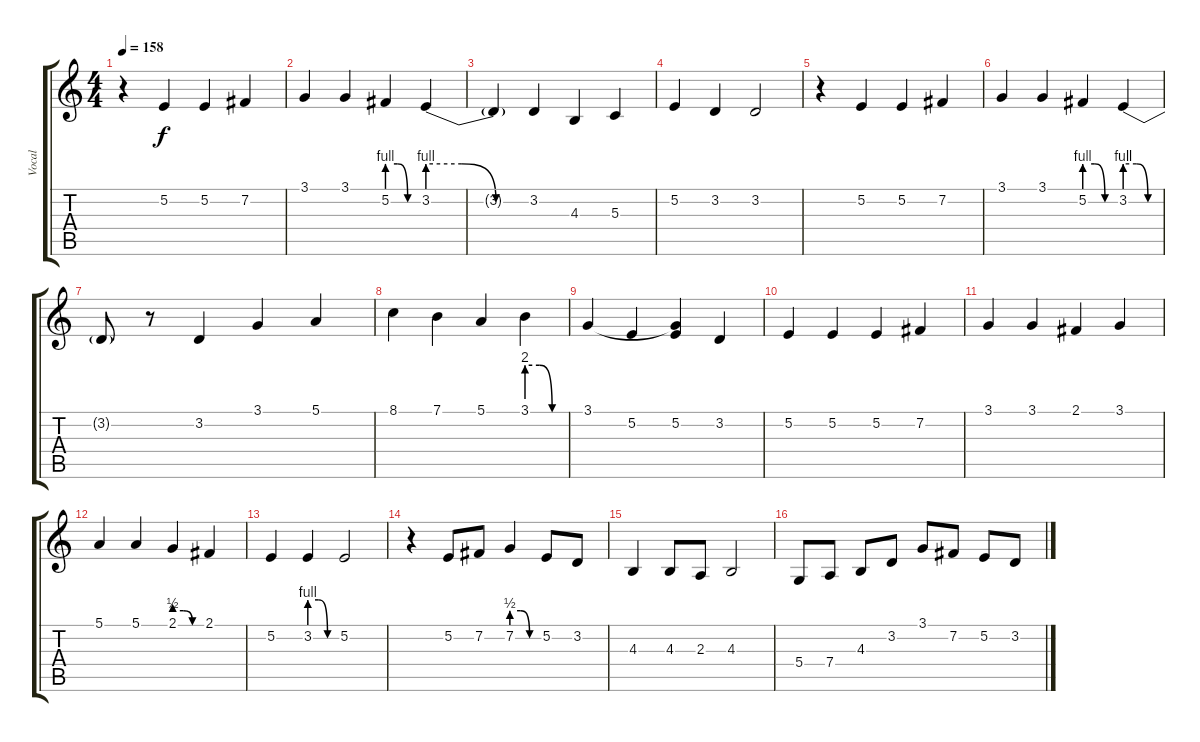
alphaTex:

\track ("Vocal" "Vocal") {instrument lead6voice}
\staff {score tabs}
\tuning (E4 B3 G3 D3 A2 E2) {hide}
\ts (4 4)
\tempo 158
\clef g2
\ks c
r.4{dy f} 5.2.4 5.2.4 7.2.4 |
3.1.4 3.1.4 5.2{be (custom 0 4 20 4 40 0 60 0)}.4 3.2{be (custom 0 4 20 4 40 0 60 0)}.4 |
3.2{t}.4 3.2.4 4.3.4 5.3.4 |
5.2.4 3.2.4 3.2.2 |
r.4 5.2.4 5.2.4 7.2.4 |
3.1.4 3.1.4 5.2{be (custom 0 4 20 4 40 0 60 0)}.4 3.2{be (custom 0 4 20 4 40 0 60 0)}.4 |
3.2{t}.8 r.8 3.2.4 3.1.4 5.1.4 |
8.1.4 7.1.4 5.1.4 3.1{be (custom 0 8 20 8 40 0 60 0)}.4 |
3.1.4 5.2.4 (3.1{t} 5.2).4 3.2.4 |
5.2.4 5.2.4 5.2.4 7.2.4 |
3.1.4 3.1.4 2.1.4 3.1.4 |
5.1.4 5.1.4 2.1{be (custom 0 2 20 2 40 0 60 0)}.4 2.1.4 |
5.2.4 3.2{be (custom 0 4 20 4 40 0 60 0)}.4 5.2.2 |
r.4 5.2.8 7.2.8 7.2{be (custom 0 2 20 2 40 0 60 0)}.4 5.2.8 3.2.8 |
4.3.4 4.3.8 2.3.8 4.3.2 |
5.4.8 7.4.8 4.3.8 3.2.8 3.1.8 7.2.8 5.2.8 3.2.8
